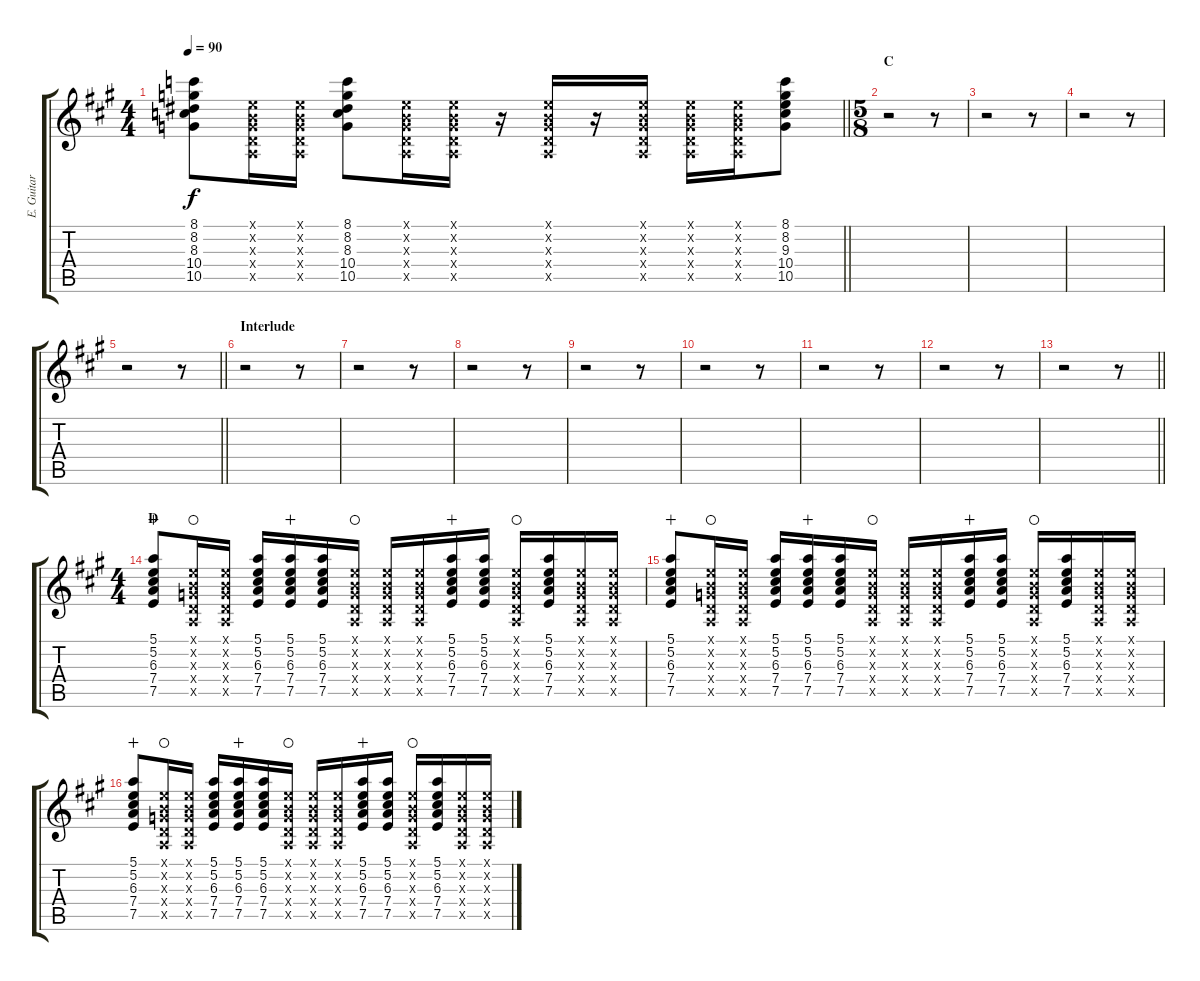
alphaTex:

\track ("E. Guitar IV" "E. Guitar ") {instrument electricguitarclean}
\staff {score tabs}
\tuning (E4 B3 G3 D3 A2 E2) {hide}
\ts (4 4)
\tempo 90
\clef g2
\barLineRight lightlight
\ks a
(8.1 8.2 8.3 10.4 10.5).8{dy f} (0.1{x} 0.2{x} 0.3{x} 0.4{x} 0.5{x}).16 (0.1{x} 0.2{x} 0.3{x} 0.4{x} 0.5{x}).16 (8.1 8.2 8.3 10.4 10.5).8 (0.1{x} 0.2{x} 0.3{x} 0.4{x} 0.5{x}).16 (0.1{x} 0.2{x} 0.3{x} 0.4{x} 0.5{x}).16 r.16 (0.1{x} 0.2{x} 0.3{x} 0.4{x} 0.5{x}).16 r.16 (0.1{x} 0.2{x} 0.3{x} 0.4{x} 0.5{x}).16 (0.1{x} 0.2{x} 0.3{x} 0.4{x} 0.5{x}).16 (0.1{x} 0.2{x} 0.3{x} 0.4{x} 0.5{x}).16 (8.1 8.2 9.3 10.4 10.5).8 |
\ts (5 8)
\section ("" "C")
r.2 r.8 |
r.2 r.8 |
r.2 r.8 |
\barLineRight lightlight
r.2 r.8 |
\section ("" "Interlude")
r.2 r.8 |
r.2 r.8 |
r.2 r.8 |
r.2 r.8 |
r.2 r.8 |
r.2 r.8 |
r.2 r.8 |
\barLineRight lightlight
r.2 r.8 |
\ts (4 4)
\section ("" "D")
(5.1 5.2 6.3 7.4 7.5).8{wahc} (0.1{x} 0.2{x} 0.3{x} 0.4{x} 0.5{x}).16{waho} (0.1{x} 0.2{x} 0.3{x} 0.4{x} 0.5{x}).16 (5.1 5.2 6.3 7.4 7.5).16 (5.1 5.2 6.3 7.4 7.5).16{wahc} (5.1 5.2 6.3 7.4 7.5).16 (0.1{x} 0.2{x} 0.3{x} 0.4{x} 0.5{x}).16{waho} (0.1{x} 0.2{x} 0.3{x} 0.4{x} 0.5{x}).16 (0.1{x} 0.2{x} 0.3{x} 0.4{x} 0.5{x}).16 (5.1 5.2 6.3 7.4 7.5).16{wahc} (5.1 5.2 6.3 7.4 7.5).16 (0.1{x} 0.2{x} 0.3{x} 0.4{x} 0.5{x}).16{waho} (5.1 5.2 6.3 7.4 7.5).16 (0.1{x} 0.2{x} 0.3{x} 0.4{x} 0.5{x}).16 (0.1{x} 0.2{x} 0.3{x} 0.4{x} 0.5{x}).16 |
(5.1 5.2 6.3 7.4 7.5).8{wahc} (0.1{x} 0.2{x} 0.3{x} 0.4{x} 0.5{x}).16{waho} (0.1{x} 0.2{x} 0.3{x} 0.4{x} 0.5{x}).16 (5.1 5.2 6.3 7.4 7.5).16 (5.1 5.2 6.3 7.4 7.5).16{wahc} (5.1 5.2 6.3 7.4 7.5).16 (0.1{x} 0.2{x} 0.3{x} 0.4{x} 0.5{x}).16{waho} (0.1{x} 0.2{x} 0.3{x} 0.4{x} 0.5{x}).16 (0.1{x} 0.2{x} 0.3{x} 0.4{x} 0.5{x}).16 (5.1 5.2 6.3 7.4 7.5).16{wahc} (5.1 5.2 6.3 7.4 7.5).16 (0.1{x} 0.2{x} 0.3{x} 0.4{x} 0.5{x}).16{waho} (5.1 5.2 6.3 7.4 7.5).16 (0.1{x} 0.2{x} 0.3{x} 0.4{x} 0.5{x}).16 (0.1{x} 0.2{x} 0.3{x} 0.4{x} 0.5{x}).16 |
(5.1 5.2 6.3 7.4 7.5).8{wahc} (0.1{x} 0.2{x} 0.3{x} 0.4{x} 0.5{x}).16{waho} (0.1{x} 0.2{x} 0.3{x} 0.4{x} 0.5{x}).16 (5.1 5.2 6.3 7.4 7.5).16 (5.1 5.2 6.3 7.4 7.5).16{wahc} (5.1 5.2 6.3 7.4 7.5).16 (0.1{x} 0.2{x} 0.3{x} 0.4{x} 0.5{x}).16{waho} (0.1{x} 0.2{x} 0.3{x} 0.4{x} 0.5{x}).16 (0.1{x} 0.2{x} 0.3{x} 0.4{x} 0.5{x}).16 (5.1 5.2 6.3 7.4 7.5).16{wahc} (5.1 5.2 6.3 7.4 7.5).16 (0.1{x} 0.2{x} 0.3{x} 0.4{x} 0.5{x}).16{waho} (5.1 5.2 6.3 7.4 7.5).16 (0.1{x} 0.2{x} 0.3{x} 0.4{x} 0.5{x}).16 (0.1{x} 0.2{x} 0.3{x} 0.4{x} 0.5{x}).16
